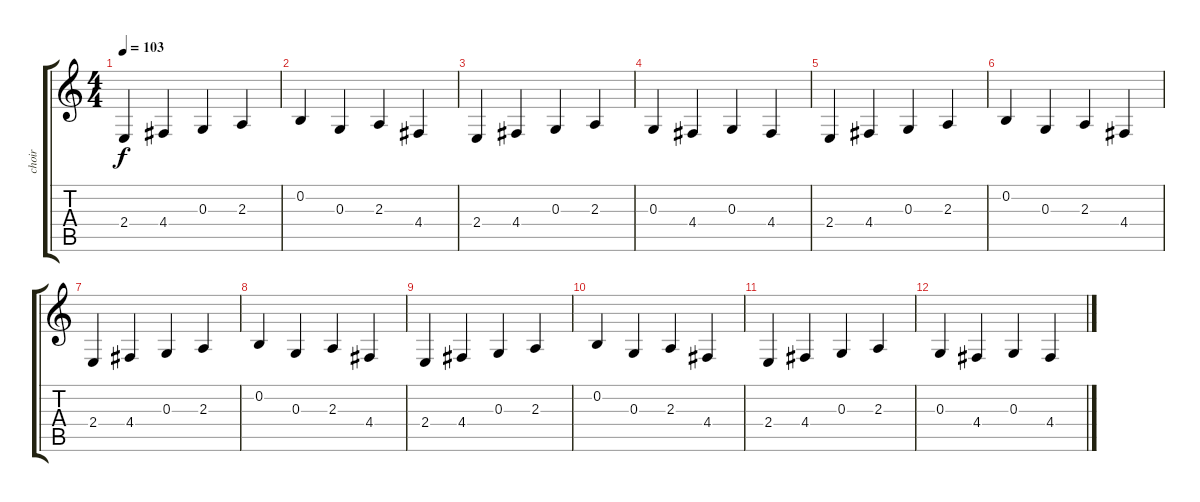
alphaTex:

\track ("choir" "choir") {instrument choiraahs}
\staff {score tabs}
\tuning (E4 B3 G3 D3 A2 E2) {hide}
\ts (4 4)
\tempo 103
\clef g2
\ks c
2.4.4{dy f} 4.4.4 0.3.4 2.3.4 |
0.2.4 0.3.4 2.3.4 4.4.4 |
2.4.4 4.4.4 0.3.4 2.3.4 |
0.3.4 4.4.4 0.3.4 4.4.4 |
2.4.4 4.4.4 0.3.4 2.3.4 |
0.2.4 0.3.4 2.3.4 4.4.4 |
2.4.4 4.4.4 0.3.4 2.3.4 |
0.2.4 0.3.4 2.3.4 4.4.4 |
2.4.4 4.4.4 0.3.4 2.3.4 |
0.2.4 0.3.4 2.3.4 4.4.4 |
2.4.4 4.4.4 0.3.4 2.3.4 |
0.3.4 4.4.4 0.3.4 4.4.4
